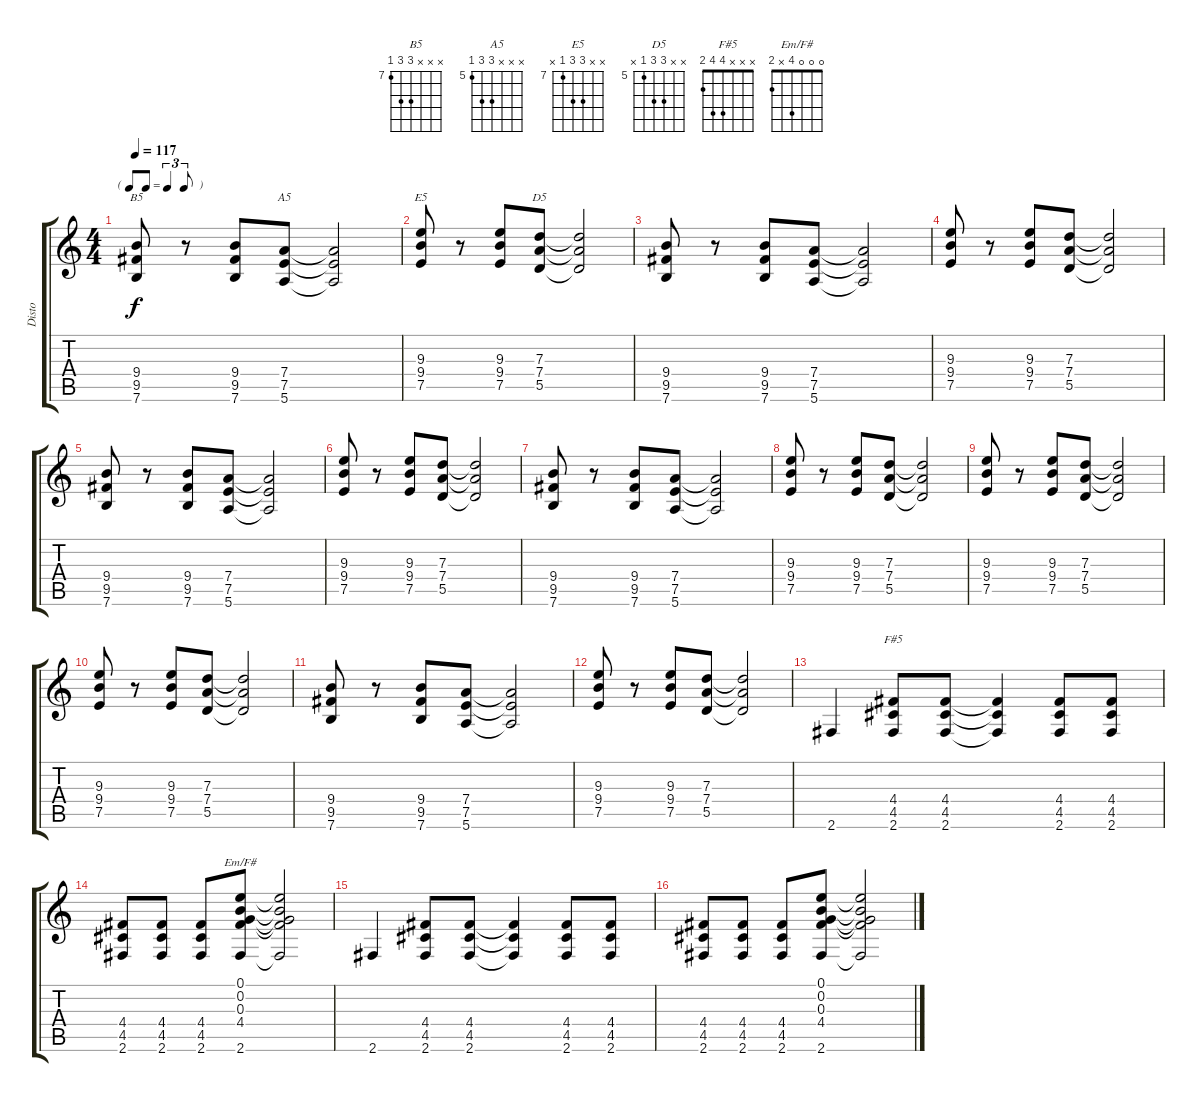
\track ("Disto" "Disto") {instrument acousticguitarnylon}
\staff {score tabs}
\tuning (E4 B3 G3 D3 A2 E2) {hide}
\chord ("B5" x x x 9 9 7) {firstfret 7}
\chord ("A5" x x x 7 7 5) {firstfret 5}
\chord ("E5" x x 9 9 7 x) {firstfret 7}
\chord ("D5" x x 7 7 5 x) {firstfret 5}
\chord ("F#5" x x x 4 4 2)
\chord ("Em/F#" 0 0 0 4 x 2)
\ts (4 4)
\tf triplet8th
\tempo 117
\clef g2
\ks c
(9.4 9.5 7.6).8{ch "B5" dy f} r.8 (9.4 9.5 7.6).8 (7.4 7.5 5.6).8{ch "A5"} (7.4{t} 7.5{t} 5.6{t}).2 |
(9.3 9.4 7.5).8{ch "E5"} r.8 (9.3 9.4 7.5).8 (7.3 7.4 5.5).8{ch "D5"} (7.3{t} 7.4{t} 5.5{t}).2 |
(9.4 9.5 7.6).8 r.8 (9.4 9.5 7.6).8 (7.4 7.5 5.6).8 (7.4{t} 7.5{t} 5.6{t}).2 |
(9.3 9.4 7.5).8 r.8 (9.3 9.4 7.5).8 (7.3 7.4 5.5).8 (7.3{t} 7.4{t} 5.5{t}).2 |
(9.4 9.5 7.6).8 r.8 (9.4 9.5 7.6).8 (7.4 7.5 5.6).8 (7.4{t} 7.5{t} 5.6{t}).2 |
(9.3 9.4 7.5).8 r.8 (9.3 9.4 7.5).8 (7.3 7.4 5.5).8 (7.3{t} 7.4{t} 5.5{t}).2 |
(9.4 9.5 7.6).8 r.8 (9.4 9.5 7.6).8 (7.4 7.5 5.6).8 (7.4{t} 7.5{t} 5.6{t}).2 |
(9.3 9.4 7.5).8 r.8 (9.3 9.4 7.5).8 (7.3 7.4 5.5).8 (7.3{t} 7.4{t} 5.5{t}).2 |
(9.3 9.4 7.5).8 r.8 (9.3 9.4 7.5).8 (7.3 7.4 5.5).8 (7.3{t} 7.4{t} 5.5{t}).2 |
(9.3 9.4 7.5).8 r.8 (9.3 9.4 7.5).8 (7.3 7.4 5.5).8 (7.3{t} 7.4{t} 5.5{t}).2 |
(9.4 9.5 7.6).8 r.8 (9.4 9.5 7.6).8 (7.4 7.5 5.6).8 (7.4{t} 7.5{t} 5.6{t}).2 |
(9.3 9.4 7.5).8 r.8 (9.3 9.4 7.5).8 (7.3 7.4 5.5).8 (7.3{t} 7.4{t} 5.5{t}).2 |
2.6.4 (4.4 4.5 2.6).8{ch "F#5"} (4.4 4.5 2.6).8 (4.4{t} 4.5{t} 2.6{t}).4 (4.4 4.5 2.6).8 (4.4 4.5 2.6).8 |
(4.4 4.5 2.6).8 (4.4 4.5 2.6).8 (4.4 4.5 2.6).8 (0.1 0.2 0.3 4.4 2.6).8{ch "Em/F#"} (0.1{t} 0.2{t} 0.3{t} 4.4{t} 2.6{t}).2 |
2.6.4 (4.4 4.5 2.6).8 (4.4 4.5 2.6).8 (4.4{t} 4.5{t} 2.6{t}).4 (4.4 4.5 2.6).8 (4.4 4.5 2.6).8 |
(4.4 4.5 2.6).8 (4.4 4.5 2.6).8 (4.4 4.5 2.6).8 (0.1 0.2 0.3 4.4 2.6).8 (0.1{t} 0.2{t} 0.3{t} 4.4{t} 2.6{t}).2
